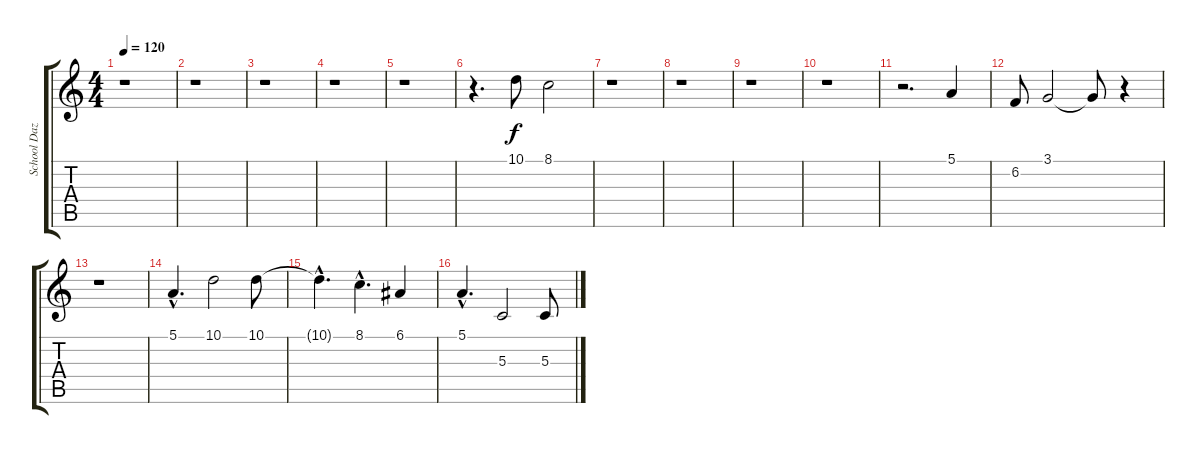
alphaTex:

\track ("School Daze (Harm 2)" "School Daz") {instrument fx4atmosphere}
\staff {score tabs}
\tuning (E4 B3 G3 D3 A2 E2) {hide}
\ts (4 4)
\tempo 120
\clef g2
\ks c
r.1{dy f} |
r.1 |
r.1 |
r.1 |
r.1 |
r.4{d} 10.1.8 8.1.2 |
r.1 |
r.1 |
r.1 |
r.1 |
r.2{d} 5.1.4 |
6.2.8 3.1.2 3.1{t}.8 r.4 |
r.1 |
5.1{hac}.4{d} 10.1.2 10.1.8 |
10.1{hac t}.4{d} 8.1{hac}.4{d} 6.1.4 |
5.1{hac}.4{d} 5.3.2 5.3.8
